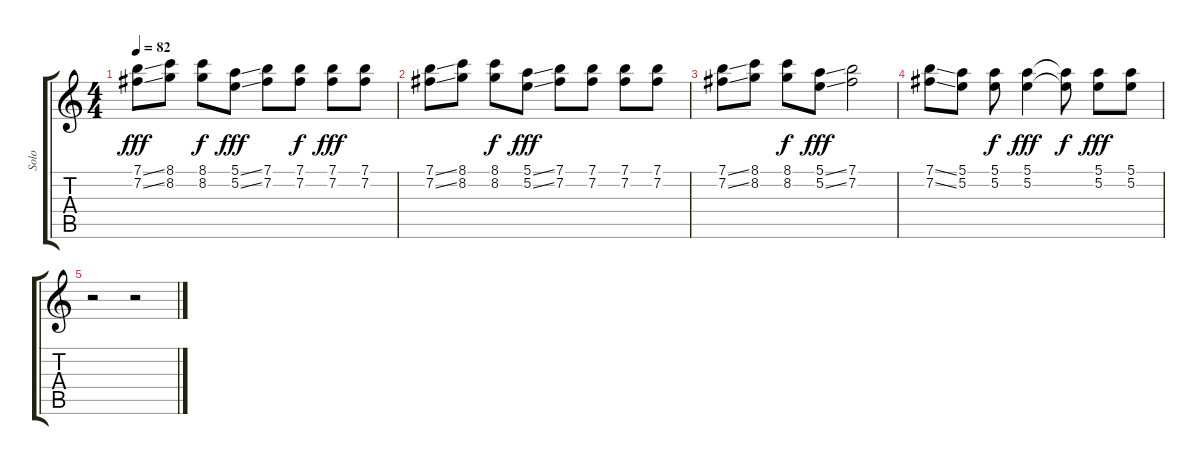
\track ("Solo" "Solo") {instrument overdrivenguitar}
\staff {score tabs}
\tuning (E4 B3 G3 D3 A2 E2) {hide}
\ts (4 4)
\tempo 82
\clef g2
\ks c
(7.1{ss} 7.2{ss}).8{dy fff} (8.1 8.2).8 (8.1 8.2).8{dy f} (5.1{ss} 5.2{ss}).8{dy fff} (7.1 7.2).8 (7.1 7.2).8{dy f} (7.1 7.2).8{dy fff} (7.1 7.2).8 |
(7.1{ss} 7.2{ss}).8 (8.1 8.2).8 (8.1 8.2).8{dy f} (5.1{ss} 5.2{ss}).8{dy fff} (7.1 7.2).8 (7.1 7.2).8 (7.1 7.2).8 (7.1 7.2).8 |
(7.1{ss} 7.2{ss}).8 (8.1 8.2).8 (8.1 8.2).8{dy f} (5.1{ss} 5.2{ss}).8{dy fff} (7.1 7.2).2 |
(7.1{ss} 7.2{ss}).8 (5.1 5.2).8 (5.1 5.2).8{dy f} (5.1 5.2).4{dy fff} (5.1{t} 5.2{t}).8{dy f} (5.1 5.2).8{dy fff} (5.1 5.2).8{volume 13} |
r.2 r.2
